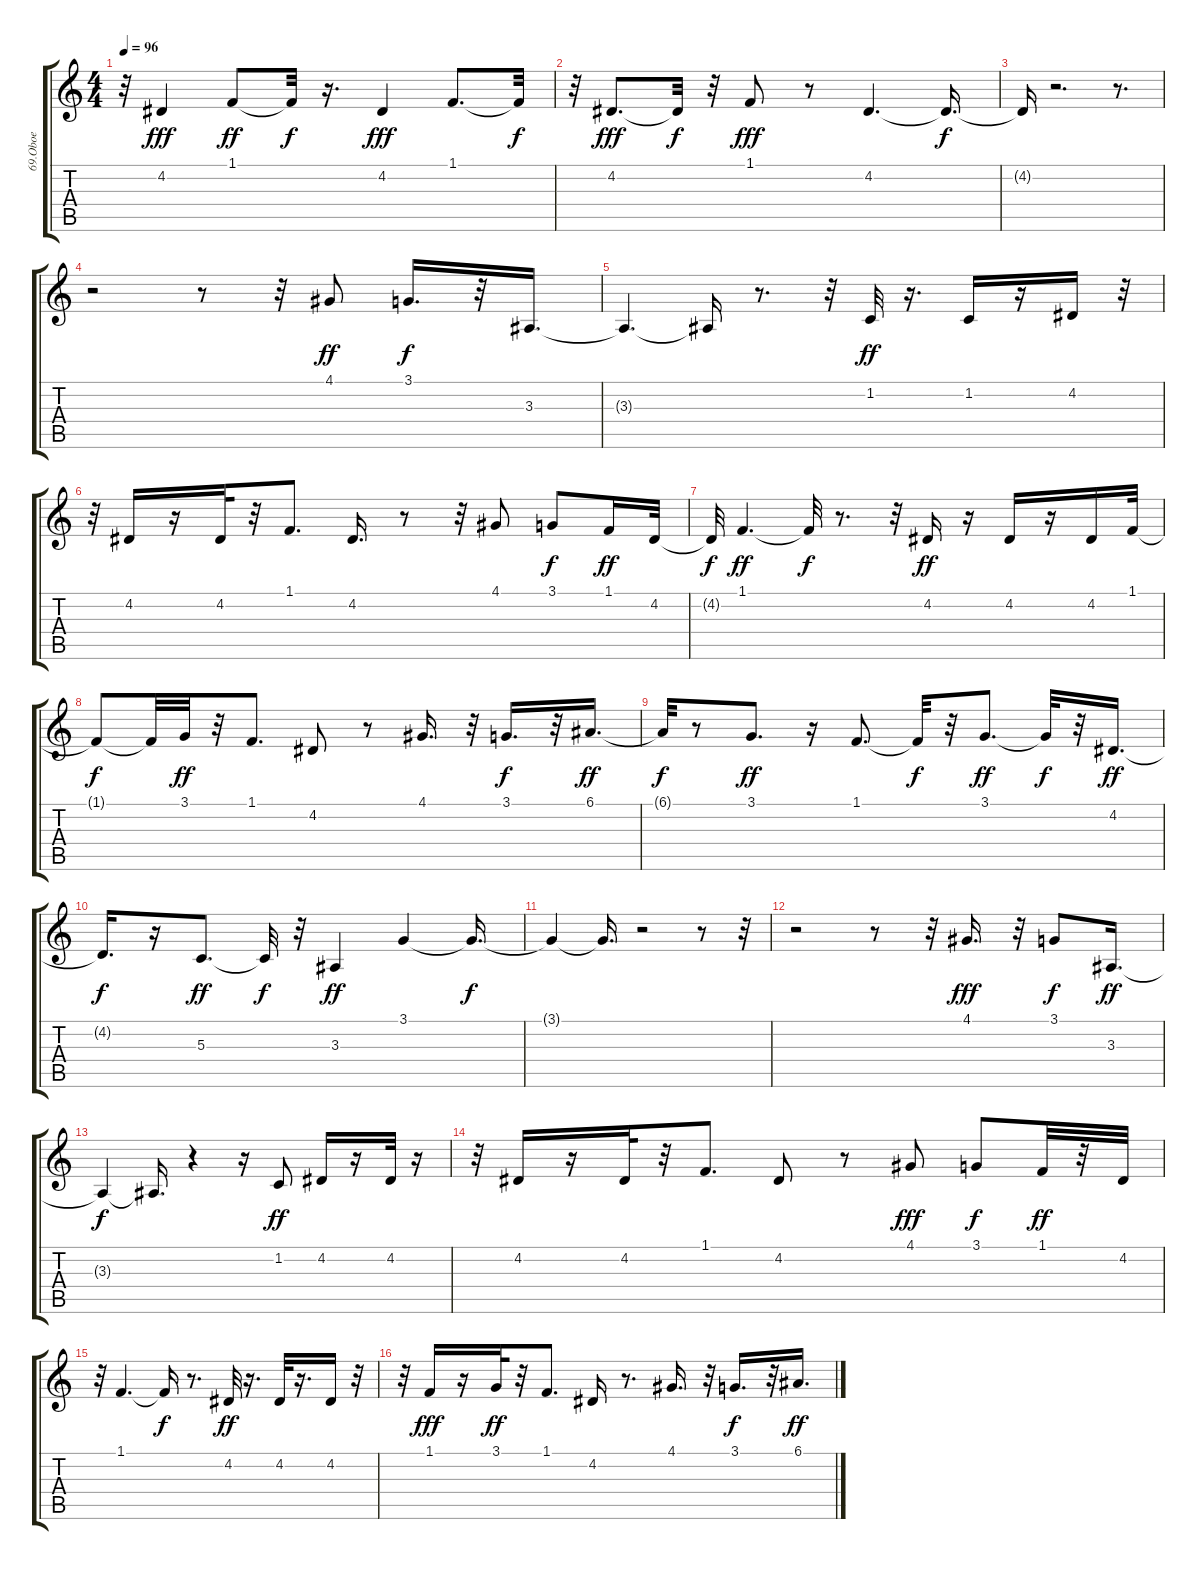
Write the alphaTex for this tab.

\track ("69.Oboe" "69.Oboe") {instrument oboe}
\staff {score tabs}
\tuning (E4 B3 G3 D3 A2 E2) {hide}
\ts (4 4)
\tempo 96
\clef g2
\ks c
r.32{dy f} 4.2.4{dy fff} 1.1.8{dy ff} 1.1{t}.32{dy f} r.16{d} 4.2.4{dy fff} 1.1.8{d} 1.1{t}.32{dy f} |
r.32 4.2.8{d dy fff} 4.2{t}.32{dy f} r.32 1.1.8{dy fff} r.8 4.2.4{d} 4.2{t}.16{d dy f} |
4.2{t}.16 r.2{d} r.8{d} |
r.2 r.8 r.32 4.1.8{dy ff} 3.1.16{d dy f} r.32 3.3.16{d} |
3.3{t}.4{d} 3.3{t}.16 r.8{d} r.32 1.2.32{dy ff} r.16{d} 1.2.16 r.16 4.2.16 r.32 |
r.32 4.2.16 r.16 4.2.32 r.32 1.1.8{d} 4.2.16{d} r.8 r.32 4.1.8 3.1.8{dy f} 1.1.16{dy ff} 4.2.32 |
4.2{t}.32{dy f} 1.1.4{d dy ff} 1.1{t}.32{dy f} r.8{d} r.32 4.2.16{dy ff} r.16 4.2.16 r.16 4.2.16 1.1.32 |
1.1{t}.8{dy f} 1.1{t}.32 3.1.32{dy ff} r.32 1.1.8{d} 4.2.8 r.8 4.1.16{d} r.32 3.1.16{d dy f} r.32 6.1.16{d dy ff} |
6.1{t}.32{dy f} r.8 3.1.8{d dy ff} r.16 1.1.8{d} 1.1{t}.32{dy f} r.32 3.1.8{d dy ff} 3.1{t}.32{dy f} r.32 4.2.16{d dy ff} |
4.2{t}.16{d dy f} r.16 5.3.8{d dy ff} 5.3{t}.32{dy f} r.32 3.3.4{dy ff} 3.1.4 3.1{t}.16{d dy f} |
3.1{t}.4 3.1{t}.16{d} r.2 r.8 r.32 |
r.2 r.8 r.32 4.1.16{d dy fff} r.32 3.1.8{dy f} 3.3.16{d dy ff} |
3.3{t}.4{dy f} 3.3{t}.16{d} r.4 r.16 1.2.8{dy ff} 4.2.16 r.16 4.2.32 r.16 |
r.32 4.2.16 r.16 4.2.32 r.32 1.1.8{d} 4.2.8 r.8 4.1.8{dy fff} 3.1.8{dy f} 1.1.32{dy ff} r.32 4.2.32 |
r.32 1.1.4{d} 1.1{t}.16{dy f} r.8{d} 4.2.32{dy ff} r.16{d} 4.2.32 r.16{d} 4.2.16 r.32 |
r.32 1.1.16{dy fff} r.16 3.1.32{dy ff} r.32 1.1.8{d} 4.2.16 r.8{d} 4.1.16{d} r.32 3.1.16{d dy f} r.32 6.1.16{d dy ff}
